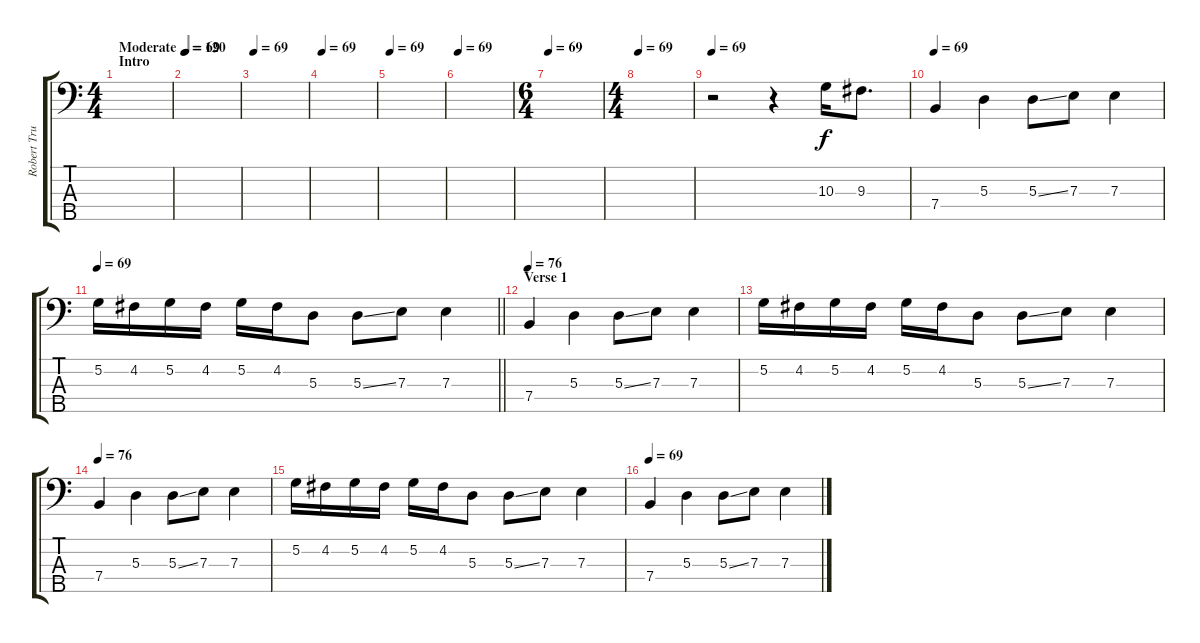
\track ("Robert Trujillo" "Robert Tru") {instrument electricbassfinger}
\staff {score tabs}
\tuning (G2 D2 A1 E1 B0) {hide}
\ts (4 4)
\section ("" "Intro")
\tempo (120 "Moderate")
\tempo 69
\tempo (120 "Moderate")
\clef f4
\ks c
|
\tempo 69
|
\tempo 69
|
\tempo 69
|
\tempo 69
|
\tempo 69
|
\ts (6 4)
\tempo 69
|
\ts (4 4)
\tempo 69
|
\tempo 69
r.2 r.4 10.3.16 9.3.8{d} |
\tempo 69
7.4.4 5.3.4 5.3{ss}.8 7.3.8 7.3.4 |
\tempo 69
\barLineRight lightlight
5.2.16 4.2.16 5.2.16 4.2.16 5.2.16 4.2.16 5.3.8 5.3{ss}.8 7.3.8 7.3.4 |
\section ("" "Verse 1")
\tempo 76
7.4.4 5.3.4 5.3{ss}.8 7.3.8 7.3.4 |
5.2.16 4.2.16 5.2.16 4.2.16 5.2.16 4.2.16 5.3.8 5.3{ss}.8 7.3.8 7.3.4 |
\tempo 76
7.4.4 5.3.4 5.3{ss}.8 7.3.8 7.3.4 |
5.2.16 4.2.16 5.2.16 4.2.16 5.2.16 4.2.16 5.3.8 5.3{ss}.8 7.3.8 7.3.4 |
\tempo 69
7.4.4 5.3.4 5.3{ss}.8 7.3.8 7.3.4
